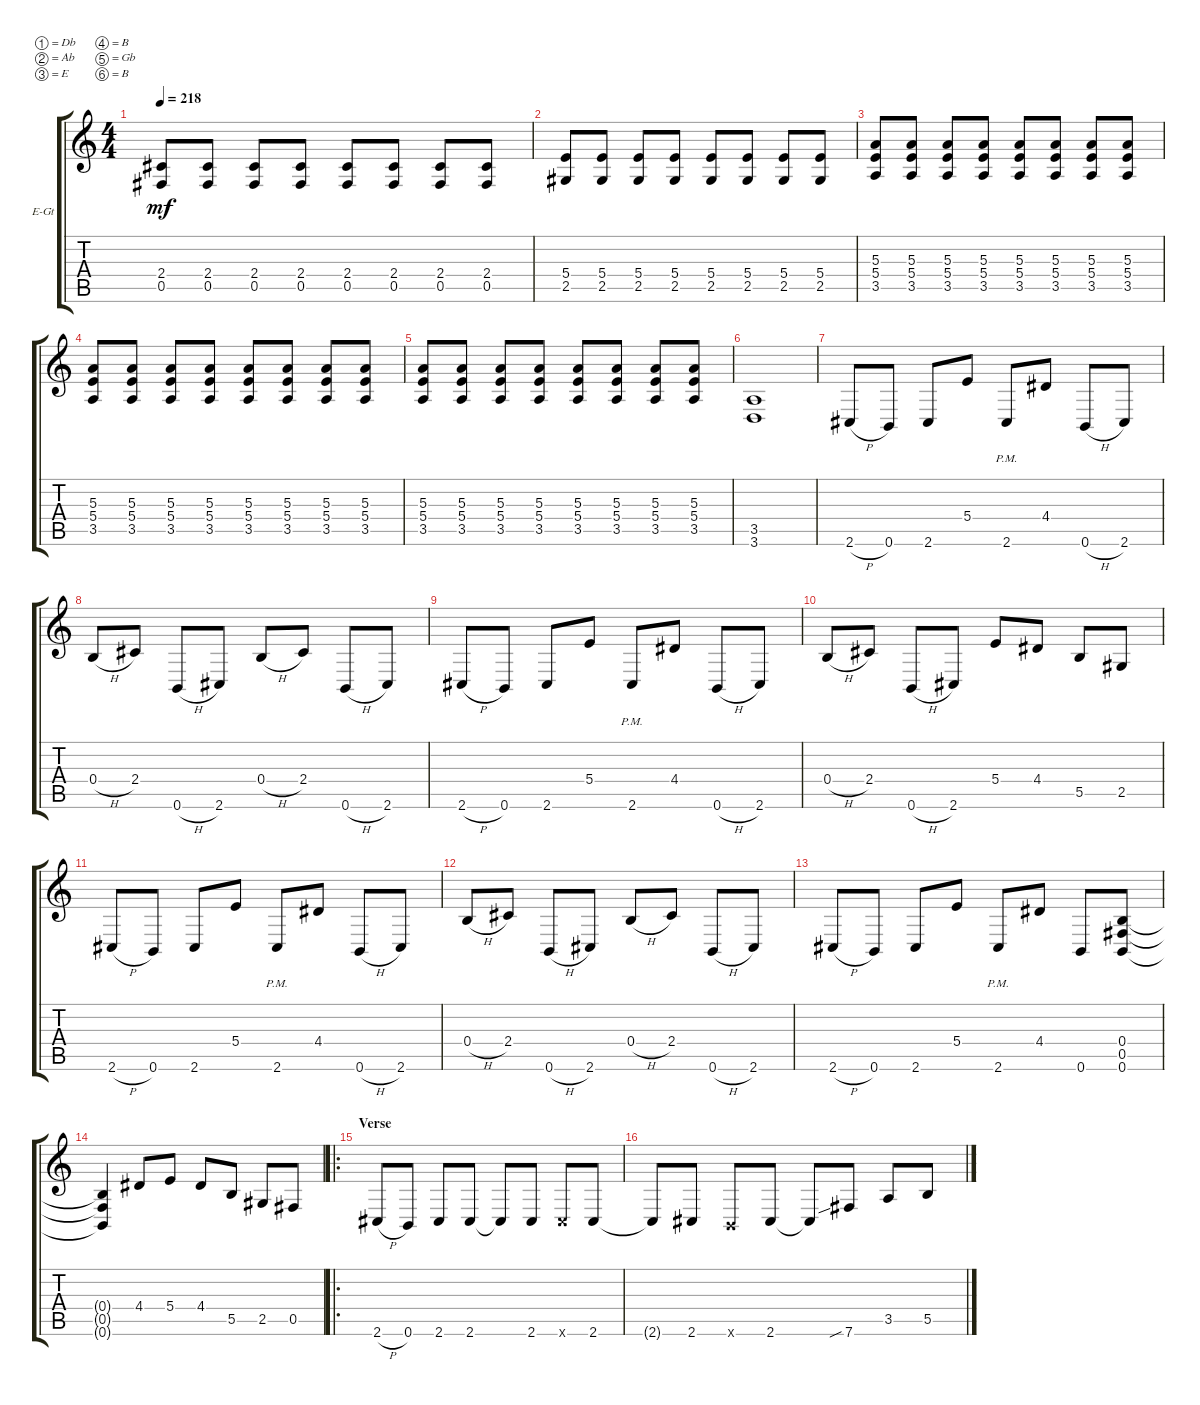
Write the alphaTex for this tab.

\bracketExtendMode groupsimilarinstruments
\firstSystemTrackNameOrientation horizontal
\otherSystemsTrackNameOrientation horizontal
\track ("Electric Guitar 1" "E-Gt") {instrument distortionguitar}
\staff {score tabs}
\tuning (Db4 Ab3 E3 B2 Gb2 B1)
\ts (4 4)
\tempo 218
\clef g2
\ks c
(0.5 2.4).8{dy mf} (2.4 0.5).8 (2.4 0.5).8 (2.4 0.5).8 (2.4 0.5).8 (2.4 0.5).8 (2.4 0.5).8 (2.4 0.5).8 |
(2.5 5.4).8 (2.5 5.4).8 (2.5 5.4).8 (2.5 5.4).8 (2.5 5.4).8 (2.5 5.4).8 (2.5 5.4).8 (2.5 5.4).8 |
(3.5 5.4 5.3).8 (3.5 5.4 5.3).8 (3.5 5.4 5.3).8 (3.5 5.4 5.3).8 (3.5 5.4 5.3).8 (3.5 5.4 5.3).8 (3.5 5.4 5.3).8 (3.5 5.4 5.3).8 |
(3.5 5.4 5.3).8 (3.5 5.4 5.3).8 (3.5 5.4 5.3).8 (3.5 5.4 5.3).8 (3.5 5.4 5.3).8 (3.5 5.4 5.3).8 (3.5 5.4 5.3).8 (3.5 5.4 5.3).8 |
(3.5 5.4 5.3).8 (3.5 5.4 5.3).8 (3.5 5.4 5.3).8 (3.5 5.4 5.3).8 (3.5 5.4 5.3).8 (3.5 5.4 5.3).8 (3.5 5.4 5.3).8 (3.5 5.4 5.3).8 |
(3.6 3.5).1 |
2.6{h}.8 0.6.8 2.6.8 5.4.8 2.6{pm}.8 4.4.8 0.6{h}.8 2.6.8 |
0.4{h}.8 2.4.8 0.6{h}.8 2.6.8 0.4{h}.8 2.4.8 0.6{h}.8 2.6.8 |
2.6{h}.8 0.6.8 2.6.8 5.4.8 2.6{pm}.8 4.4.8 0.6{h}.8 2.6.8 |
0.4{h}.8 2.4.8 0.6{h}.8 2.6.8 5.4.8 4.4.8 5.5.8 2.5.8 |
2.6{h}.8 0.6.8 2.6.8 5.4.8 2.6{pm}.8 4.4.8 0.6{h}.8 2.6.8 |
0.4{h}.8 2.4.8 0.6{h}.8 2.6.8 0.4{h}.8 2.4.8 0.6{h}.8 2.6.8 |
2.6{h}.8 0.6.8 2.6.8 5.4.8 2.6{pm}.8 4.4.8 0.6.8 (0.6 0.5 0.4).8 |
(0.6{t} 0.5{t} 0.4{t}).4 4.4.8 5.4.8 4.4.8 5.5.8 2.5.8 0.5.8 |
\ro
\section ("" "Verse")
2.6{h}.8 0.6.8 2.6.8 2.6.8 2.6{t}.8 2.6.8 2.6{x}.8 2.6.8 |
2.6{t}.8 2.6.8 0.6{x}.8 2.6.8 2.6{t}.8 7.6{sib}.8 3.5.8 5.5.8
